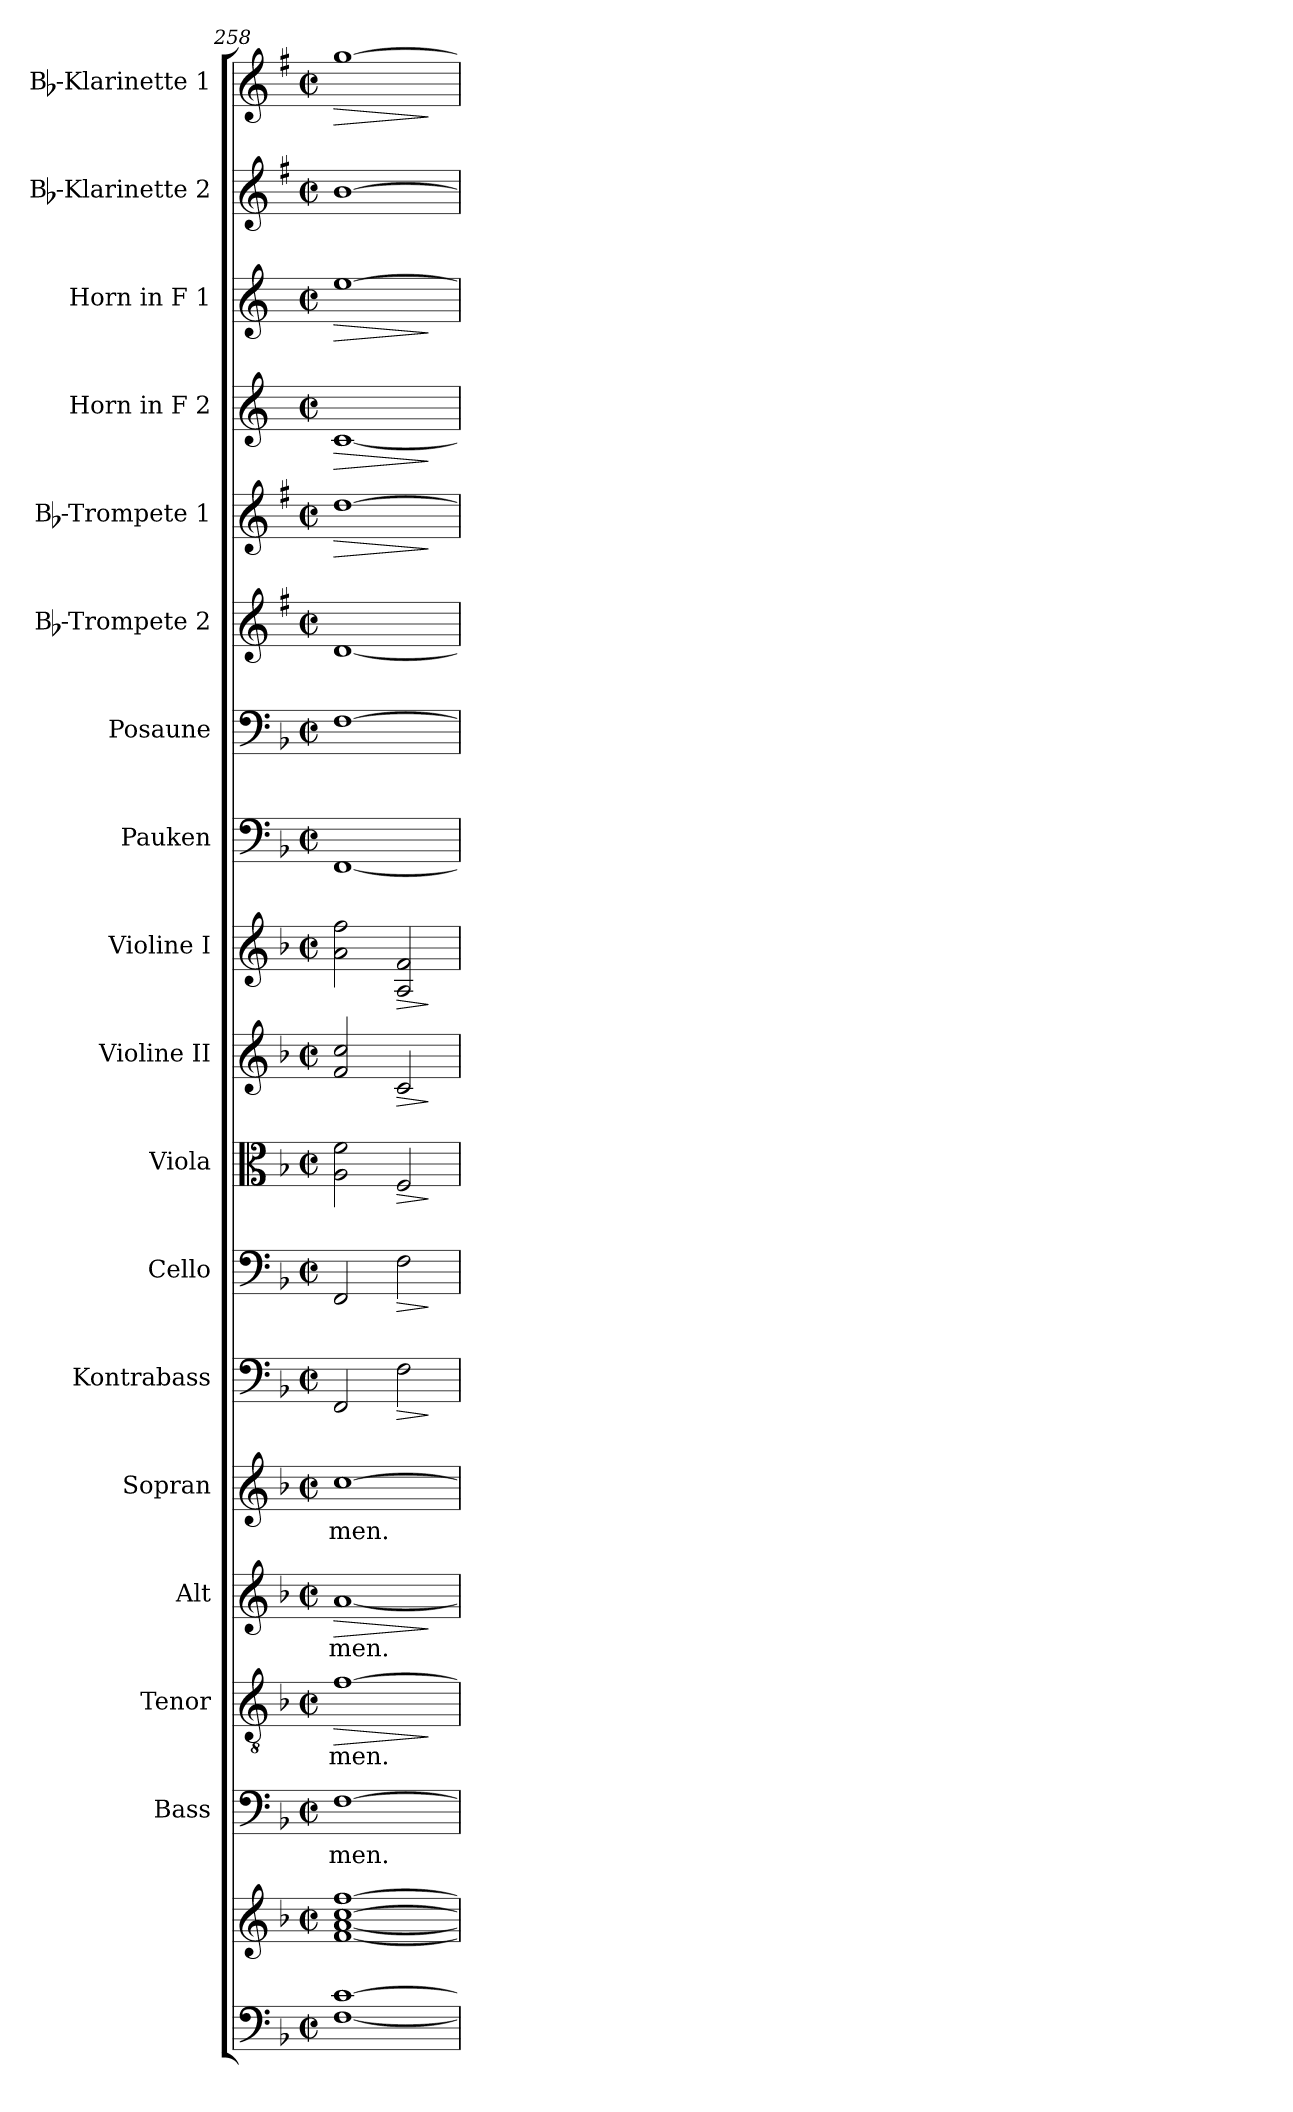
**kern	**kern	**kern	**text	**kern	**text	**dynam	**kern	**text	**dynam	**kern	**text	**kern	**dynam	**kern	**dynam	**kern	**dynam	**kern	**dynam	**kern	**dynam	**kern	**kern	**kern	**kern	**dynam	**kern	**dynam	**kern	**dynam	**kern	**kern	**dynam
*part18	*part18	*part17	*part17	*part16	*part16	*part16	*part15	*part15	*part15	*part14	*part14	*part13	*part13	*part12	*part12	*part11	*part11	*part10	*part10	*part9	*part9	*part8	*part7	*part6	*part5	*part5	*part4	*part4	*part3	*part3	*part2	*part1	*part1
*staff19	*staff18	*staff17	*staff17	*staff16	*staff16	*staff16	*staff15	*staff15	*staff15	*staff14	*staff14	*staff13	*staff13	*staff12	*staff12	*staff11	*staff11	*staff10	*staff10	*staff9	*staff9	*staff8	*staff7	*staff6	*staff5	*staff5	*staff4	*staff4	*staff3	*staff3	*staff2	*staff1	*staff1
*	*	*I"Bass	*	*I"Tenor	*	*	*I"Alt	*	*	*I"Sopran	*	*I"Kontrabass	*	*I"Cello	*	*I"Viola	*	*I"Violine II	*	*I"Violine I	*	*I"Pauken	*I"Posaune	*I"Bb-Trompete 2	*I"Bb-Trompete 1	*	*I"Horn in F 2	*	*I"Horn in F 1	*	*I"Bb-Klarinette 2	*I"Bb-Klarinette 1	*
*	*	*I'B.	*	*I'T.	*	*	*I'A.	*	*	*I'S.	*	*I'Kb.	*	*	*	*I'Vla.	*	*I'Vl. II	*	*I'Vl. I	*	*I'Pk.	*I'Pos.	*I'Bb Trp. 2	*I'Bb Trp. 1	*	*	*	*	*	*I'Bb Kl. 2	*I'Bb Kl. 1	*
*clefF4	*clefG2	*clefF4	*	*clefGv2	*	*	*clefG2	*	*	*clefG2	*	*clefF4	*	*clefF4	*	*clefC3	*	*clefG2	*	*clefG2	*	*clefF4	*clefF4	*clefG2	*clefG2	*	*clefG2	*	*clefG2	*	*clefG2	*clefG2	*
*	*	*	*	*	*	*	*	*	*	*	*	*ITrd7c12	*	*	*	*	*	*	*	*	*	*	*	*ITrd1c2	*ITrd1c2	*	*ITrd4c7	*	*ITrd4c7	*	*ITrd1c2	*ITrd1c2	*
*k[b-]	*k[b-]	*k[b-]	*	*k[b-]	*	*	*k[b-]	*	*	*k[b-]	*	*k[b-]	*	*k[b-]	*	*k[b-]	*	*k[b-]	*	*k[b-]	*	*k[b-]	*k[b-]	*k[b-]	*k[b-]	*	*k[b-]	*	*k[b-]	*	*k[b-]	*k[b-]	*
*F:	*F:	*F:	*	*F:	*	*	*F:	*	*	*F:	*	*F:	*	*F:	*	*F:	*	*F:	*	*F:	*	*F:	*F:	*F:	*F:	*	*F:	*	*F:	*	*F:	*F:	*
*M2/2	*M2/2	*M2/2	*	*M2/2	*	*	*M2/2	*	*	*M2/2	*	*M2/2	*	*M2/2	*	*M2/2	*	*M2/2	*	*M2/2	*	*M2/2	*M2/2	*M2/2	*M2/2	*	*M2/2	*	*M2/2	*	*M2/2	*M2/2	*
*met(c|)	*met(c|)	*met(c|)	*	*met(c|)	*	*	*met(c|)	*	*	*met(c|)	*	*met(c|)	*	*met(c|)	*	*met(c|)	*	*met(c|)	*	*met(c|)	*	*met(c|)	*met(c|)	*met(c|)	*met(c|)	*	*met(c|)	*	*met(c|)	*	*met(c|)	*met(c|)	*
=258	=258	=258	=258	=258	=258	=258	=258	=258	=258	=258	=258	=258	=258	=258	=258	=258	=258	=258	=258	=258	=258	=258	=258	=258	=258	=258	=258	=258	=258	=258	=258	=258	=258
*^	*^	*	*	*	*	*	*	*	*	*	*	*	*	*	*	*	*	*	*	*	*	*	*	*	*	*	*	*	*	*	*	*	*
!	!	!	!	!	!LO:LY:b	!	!LO:LY:b	!LO:HP:b	!	!LO:LY:b	!LO:HP:b	!	!LO:LY:b	!	!	!	!	!	!	!	!	!	!	!	!	!	!	!LO:HP:b	!	!LO:HP:b	!	!LO:HP:b	!	!	!LO:HP:b
[>1c	[<1F	[>1cc [>1ff	[<1f [<1a	[1F	-men.	[1f	-men.	>	[1a	-men.	>	[1cc	-men.	2FFF/	.	2FF/	.	2A\ 2f\	.	2f/ 2cc/	.	2a\ 2ff\	.	[1FF	[1F	[1c	[1cc	>	[1F	>	[1a	>	[1a	[1ff	>
!	!	!	!	!	!	!	!	!	!	!	!	!	!	!	!LO:HP:b	!	!LO:HP:b	!	!LO:HP:b	!	!LO:HP:b	!	!LO:HP:b	!	!	!	!	!	!	!	!	!	!	!	!
.	.	.	.	.	.	.	.	.	.	.	.	.	.	2FF\	>	2F\	>	2F/	>	2c/	>	2A/ 2f/	>	.	.	.	.	.	.	.	.	.	.	.	.
*v	*v	*	*	*	*	*	*	*	*	*	*	*	*	*	*	*	*	*	*	*	*	*	*	*	*	*	*	*	*	*	*	*	*	*	*
*	*v	*v	*	*	*	*	*	*	*	*	*	*	*	*	*	*	*	*	*	*	*	*	*	*	*	*	*	*	*	*	*	*	*	*
.	.	.	.	.	.	]	.	.	]	.	.	.	]	.	]	.	]	.	]	.	]	.	.	.	.	]	.	]	.	]	.	.	]
=	=	=	=	=	=	=	=	=	=	=	=	=	=	=	=	=	=	=	=	=	=	=	=	=	=	=	=	=	=	=	=	=	=
*-	*-	*-	*-	*-	*-	*-	*-	*-	*-	*-	*-	*-	*-	*-	*-	*-	*-	*-	*-	*-	*-	*-	*-	*-	*-	*-	*-	*-	*-	*-	*-	*-	*-
